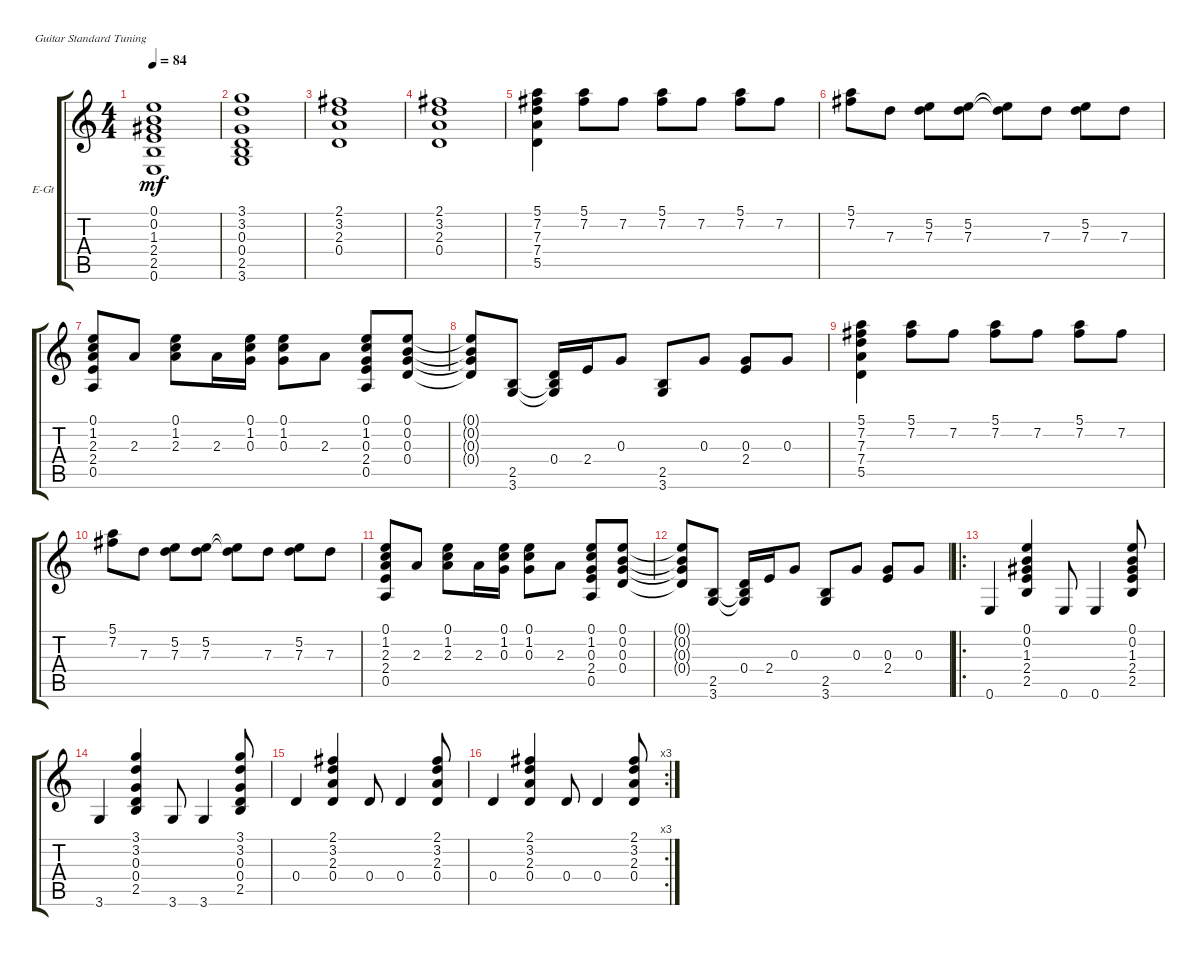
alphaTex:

\defaultSystemsLayout 4
\bracketExtendMode groupsimilarinstruments
\firstSystemTrackNameOrientation horizontal
\otherSystemsTrackNameOrientation horizontal
\track ("Electric Guitar" "E-Gt") {instrument electricguitarclean}
\staff {score tabs}
\tuning (E4 B3 G3 D3 A2 E2)
\ts (4 4)
\tempo 84
\clef g2
\ks c
(0.6 2.5 2.4 1.3 0.2 0.1).1{dy mf} |
(3.6 2.5 0.4 0.3 3.2 3.1).1 |
(0.4 2.3 3.2 2.1).1 |
(0.4 2.3 3.2 2.1).1 |
(5.5 7.4 7.3 7.2 5.1).4 (5.1 7.2).8 7.2.8 (5.1 7.2).8 7.2.8 (7.2 5.1).8 7.2.8 |
(5.1 7.2).8 7.3.8 (7.3 5.2).8 (5.2 7.3).8 (7.3{t} 5.2{t}).8 7.3.8 (7.3 5.2).8 7.3.8 |
(0.5 2.4 2.3 1.2 0.1).8 2.3.8 (2.3 1.2 0.1).8 2.3.16 (0.3 1.2 0.1).16 (0.3 1.2 0.1).8 2.3.8 (0.1 1.2 0.3 2.4 0.5).8 (0.4 0.3 0.2 0.1).8 |
(0.4{t} 0.3{t} 0.2{t} 0.1{t}).8 (3.6 2.5).8 (3.6{t} 2.5{t} 0.4).16 2.4.16 0.3.8 (3.6 2.5).8 0.3.8 (0.3 2.4).8 0.3.8 |
(5.5 7.4 7.3 7.2 5.1).4 (5.1 7.2).8 7.2.8 (5.1 7.2).8 7.2.8 (7.2 5.1).8 7.2.8 |
(5.1 7.2).8 7.3.8 (7.3 5.2).8 (5.2 7.3).8 (7.3{t} 5.2{t}).8 7.3.8 (7.3 5.2).8 7.3.8 |
(0.5 2.4 2.3 1.2 0.1).8 2.3.8 (2.3 1.2 0.1).8 2.3.16 (0.3 1.2 0.1).16 (0.3 1.2 0.1).8 2.3.8 (0.1 1.2 0.3 2.4 0.5).8 (0.4 0.3 0.2 0.1).8 |
(0.4{t} 0.3{t} 0.2{t} 0.1{t}).8 (3.6 2.5).8 (3.6{t} 2.5{t} 0.4).16 2.4.16 0.3.8 (3.6 2.5).8 0.3.8 (0.3 2.4).8 0.3.8 |
\ro
0.6.4 (2.5 2.4 1.3 0.2 0.1).4 0.6.8 0.6.4 (2.5 2.4 1.3 0.2 0.1).8 |
3.6.4 (2.5 0.4 0.3 3.2 3.1).4 3.6.8 3.6.4 (2.5 0.4 0.3 3.2 3.1).8 |
0.4.4 (0.4 2.3 3.2 2.1).4 0.4.8 0.4.4 (0.4 2.3 3.2 2.1).8 |
\rc 3
0.4.4 (0.4 2.3 3.2 2.1).4 0.4.8 0.4.4 (0.4 2.3 3.2 2.1).8
